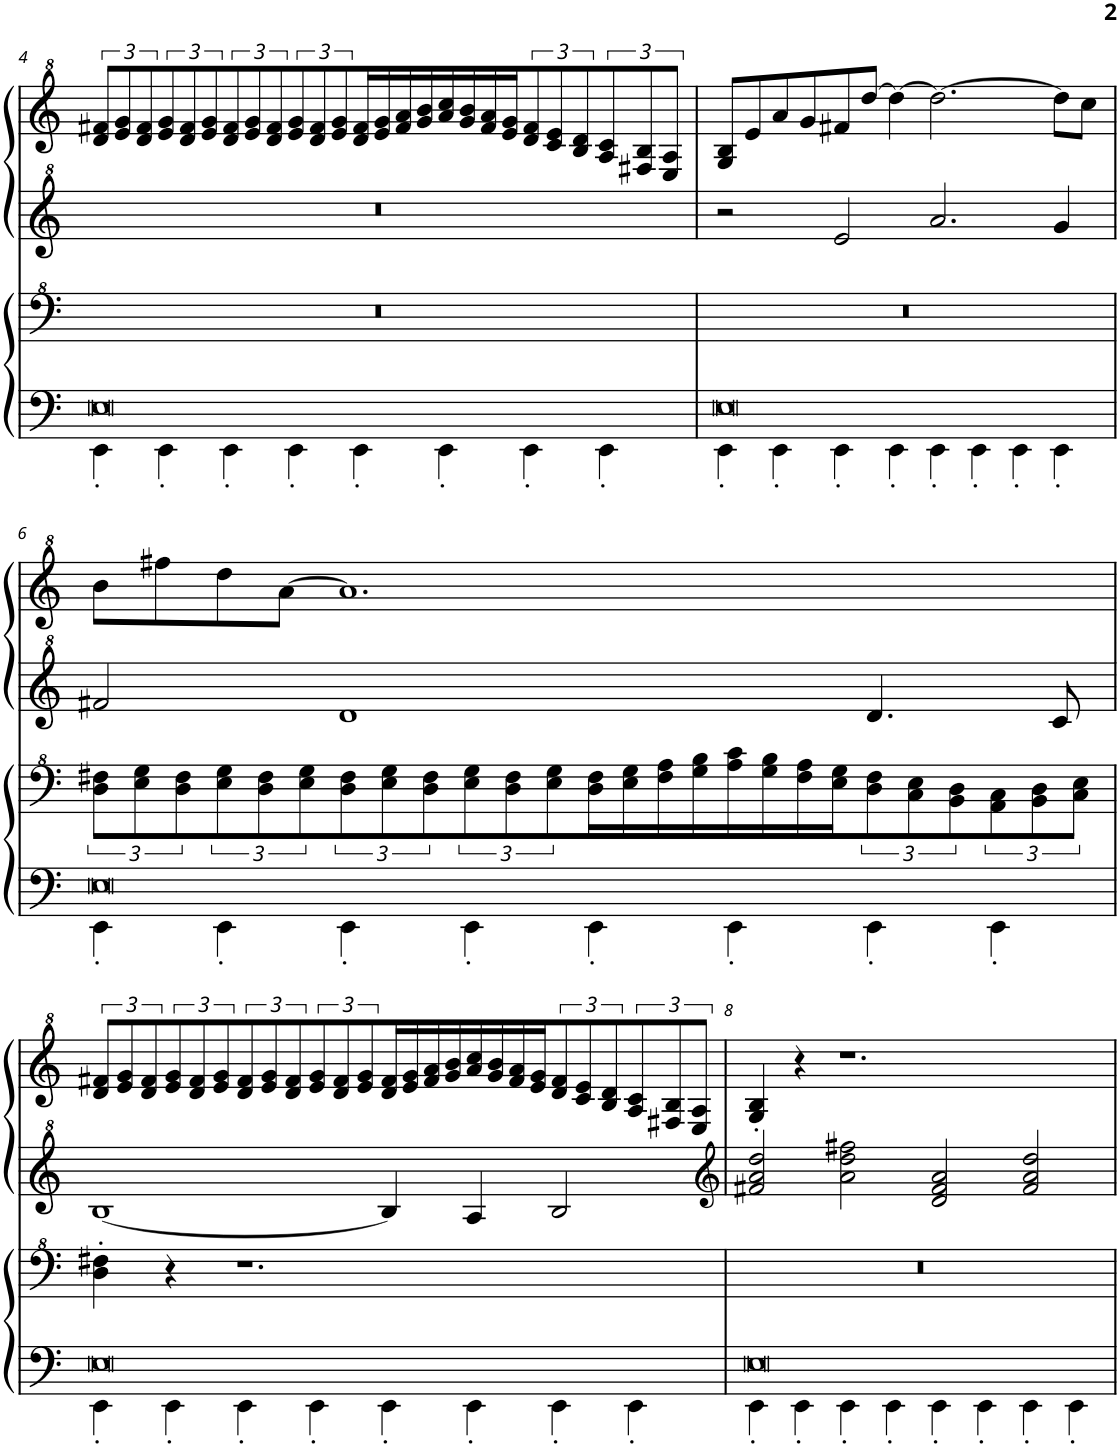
**kern	**kern	**kern	**kern
*part4	*part3	*part2	*part1
*staff4	*staff3	*staff2	*staff1
*I"Piano 4	*I"Piano	*I"Piano 3	*I"Piano
*I'Pno	*I'Pno	*I'Pno	*I'Pno
!!LO:PB:g=z
*clefF4	*clefF^4	*clefG^2	*clefG^2
*k[]	*k[]	*k[]	*k[]
*M8/4	*M8/4	*M8/4	*M8/4
=4	=4	=4	=4
*^	*	*	*
0E	4EE'\	0r	0r	12dd/ 12ff#X/L
.	.	.	.	12ee/ 12gg/
.	.	.	.	12dd/ 12ff#/
.	4EE'\	.	.	12ee/ 12gg/
.	.	.	.	12dd/ 12ff#/
.	.	.	.	12ee/ 12gg/
.	4EE'\	.	.	12dd/ 12ff#/
.	.	.	.	12ee/ 12gg/
.	.	.	.	12dd/ 12ff#/
.	4EE'\	.	.	12ee/ 12gg/
.	.	.	.	12dd/ 12ff#/
.	.	.	.	12ee/ 12gg/
.	4EE'\	.	.	16dd/ 16ff#/L
.	.	.	.	16ee/ 16gg/
.	.	.	.	16ff#/ 16aa/
.	.	.	.	16gg/ 16bb/
.	4EE'\	.	.	16aa/ 16ccc/
.	.	.	.	16gg/ 16bb/
.	.	.	.	16ff#/ 16aa/
.	.	.	.	16ee/ 16gg/J
.	4EE'\	.	.	12dd/ 12ff#/
.	.	.	.	12cc/ 12ee/
.	.	.	.	12b/ 12dd/
.	4EE'\	.	.	12a/ 12cc/
.	.	.	.	12f#X/ 12b/
.	.	.	.	12e/ 12a/J
=5	=5	=5	=5	=5
0E	4EE'\	0r	2r	8g/ 8b/L
.	.	.	.	8ee/
.	4EE'\	.	.	8aa/
.	.	.	.	8gg/
.	4EE'\	.	2ee/	8ff#X/
.	.	.	.	[8ddd/J
.	4EE'\	.	.	4ddd\_
.	4EE'\	.	2.aa/	2.ddd\_
.	4EE'\	.	.	.
.	4EE'\	.	.	.
.	4EE'\	.	4gg/	8ddd\L]
.	.	.	.	8ccc\J
!!LO:LB:g=z
=6	=6	=6	=6	=6
0E	4EE'\	12d\ 12f#X\L	2ff#X/	8bb\L
.	.	12e\ 12g\	.	.
.	.	.	.	8fff#X\
.	.	12d\ 12f#\	.	.
.	4EE'\	12e\ 12g\	.	8ddd\
.	.	12d\ 12f#\	.	.
.	.	.	.	[8aa\J
.	.	12e\ 12g\	.	.
.	4EE'\	12d\ 12f#\	1dd	1.aa]
.	.	12e\ 12g\	.	.
.	.	12d\ 12f#\	.	.
.	4EE'\	12e\ 12g\	.	.
.	.	12d\ 12f#\	.	.
.	.	12e\ 12g\	.	.
.	4EE'\	16d\ 16f#\L	.	.
.	.	16e\ 16g\	.	.
.	.	16f#\ 16a\	.	.
.	.	16g\ 16b\	.	.
.	4EE'\	16a\ 16cc\	.	.
.	.	16g\ 16b\	.	.
.	.	16f#\ 16a\	.	.
.	.	16e\ 16g\J	.	.
.	4EE'\	12d\ 12f#\	4.dd/	.
.	.	12c\ 12e\	.	.
.	.	12B\ 12d\	.	.
.	4EE'\	12A\ 12c\	.	.
.	.	12B\ 12d\	.	.
.	.	.	8cc/	.
.	.	12c\ 12e\J	.	.
!!LO:LB:g=z
=7	=7	=7	=7	=7
0E	4EE'\	4d\' 4f#X\'	[1b	12dd/ 12ff#X/L
.	.	.	.	12ee/ 12gg/
.	.	.	.	12dd/ 12ff#/
.	4EE'\	4r	.	12ee/ 12gg/
.	.	.	.	12dd/ 12ff#/
.	.	.	.	12ee/ 12gg/
.	4EE'\	1.r	.	12dd/ 12ff#/
.	.	.	.	12ee/ 12gg/
.	.	.	.	12dd/ 12ff#/
.	4EE'\	.	.	12ee/ 12gg/
.	.	.	.	12dd/ 12ff#/
.	.	.	.	12ee/ 12gg/
.	4EE'\	.	4b/]	16dd/ 16ff#/L
.	.	.	.	16ee/ 16gg/
.	.	.	.	16ff#/ 16aa/
.	.	.	.	16gg/ 16bb/
.	4EE'\	.	4a/	16aa/ 16ccc/
.	.	.	.	16gg/ 16bb/
.	.	.	.	16ff#/ 16aa/
.	.	.	.	16ee/ 16gg/J
.	4EE'\	.	2b/	12dd/ 12ff#/
.	.	.	.	12cc/ 12ee/
.	.	.	.	12b/ 12dd/
.	4EE'\	.	.	12a/ 12cc/
.	.	.	.	12f#X/ 12b/
.	.	.	.	12e/ 12a/J
=8	=8	=8	=8	=8
*	*	*	*clefG2	*
0E	4EE'\	0r	2f#X/ 2a/ 2dd/	4g/' 4b/'
.	4EE'\	.	.	4r
.	4EE'\	.	2a\ 2dd\ 2ff#X\	1.r
.	4EE'\	.	.	.
.	4EE'\	.	2d/ 2f#/ 2a/	.
.	4EE'\	.	.	.
.	4EE'\	.	2f#/ 2a/ 2dd/	.
.	4EE'\	.	.	.
*v	*v	*	*	*
=	=	=	=
*-	*-	*-	*-
